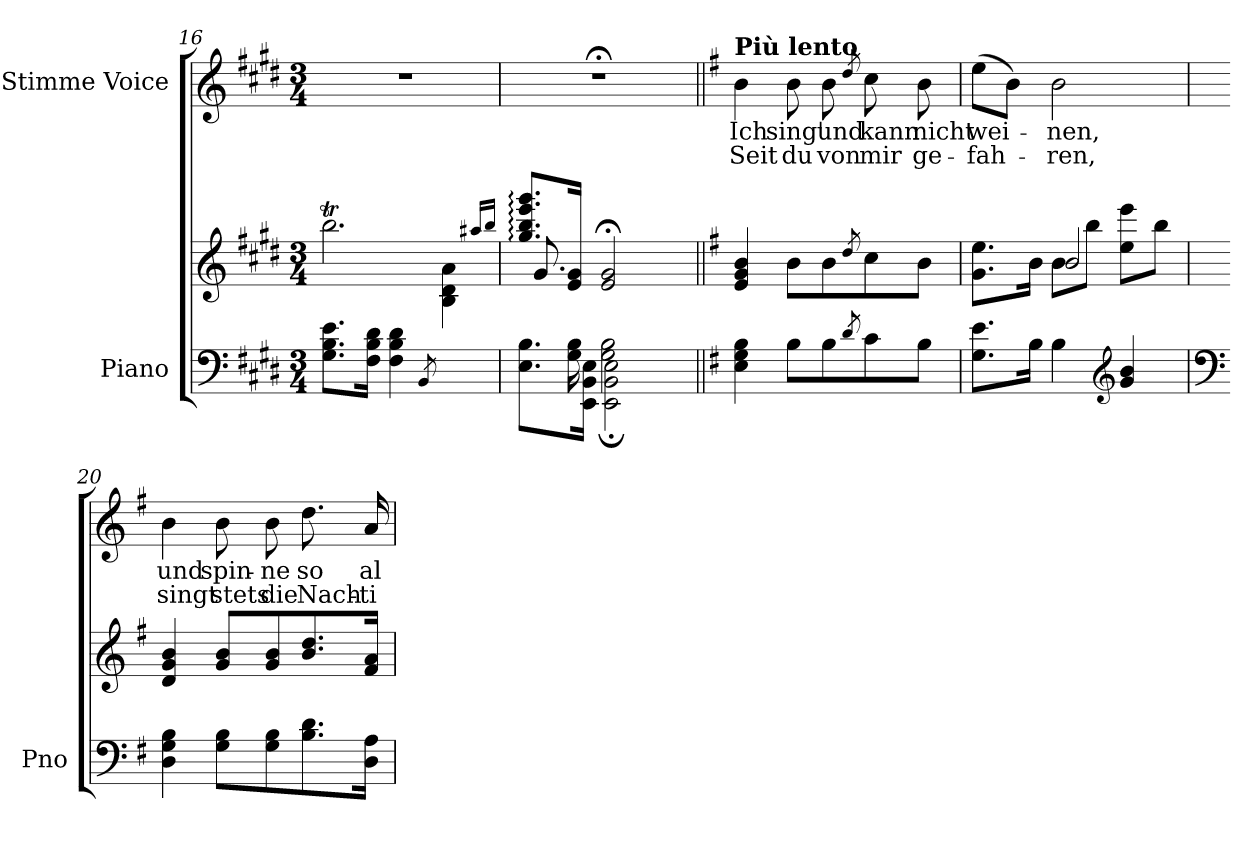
**kern	**kern	**kern	**text	**text
*part2	*part2	*part1	*part1	*part1
*staff3	*staff2	*staff1	*staff1	*staff1
*I"Piano	*	*I"Stimme Voice	*	*
*I'Pno	*	*	*	*
*clefF4	*clefG2	*clefG2	*	*
*k[f#c#g#d#]	*k[f#c#g#d#]	*k[f#c#g#d#]	*	*
*M3/4	*M3/4	*M3/4	*	*
=16	=16	=16	=16	=16
*	*^	*	*	*
8.G#\ 8.B\ 8.e\L	2.bbT\	2ryy	2.r	.	.
16F#\ 16B\ 16d#\Jk	.	.	.	.	.
4F#\ 4B\ 4d#\	.	.	.	.	.
(>8qBB/	.	.	.	.	.
4ryy	.	4B\ 4d#\ 4a\)	.	.	.
.	16qaa#X/LL	.	.	.	.
.	16qbb/JJ	.	.	.	.
=17	=17	=17	=17	=17	=17
*^	*	*	*	*	*
*	*^	*	*	*	*	*
8.ryy	8.ryy	8.E\ 8.B\L	8.gg#/: 8.bb/: 8.eee/: 8.ggg#/:L	8.g#/	2.r;<	.	.
16G#\ 16B\	16ryy	16EE\ 16BB\ 16E\Jk	16e/ 16g#/Jk	2ryy	.	.	.
2G#\ 2B\	2EE\; 2BB\; 2E\;	2ryy	2e/;< 2g#/;<	.	.	.	.
.	.	.	.	16ryy	.	.	.
*v	*v	*v	*	*	*	*	*
*	*v	*v	*	*	*
=18||	=18||	=18||	=18||	=18||
*k[f#]	*k[f#]	*k[f#]	*	*
*	*^	*	*	*
!	!	!	!LO:TX:a:B:t=Più lento	!	!
*	*v	*v	*	*	*
4E\ 4G\ 4B\	4e/ 4g/ 4b/	4b\	Ich	Seit
8B\L	8b\L	8b\	sing'	du
8B\	8b\	8b\	und	von
8qd/	8qdd/	8qdd/	.	.
8c\	8cc\	8cc\	kann	mir
8B\J	8b\J	8b\	nicht	ge-
=19	=19	=19	=19	=19
*	*^	*	*	*
8.G\ 8.e\L	8.g\ 8.ee\L	4ryy	(8ee\L	wei-	-fah-
.	.	.	8b\J)	.	.
16B\Jk	16b\Jk	.	.	.	.
4B\	8b\L	2b/	2b\	-nen,	-ren,
.	8bb\J	.	.	.	.
*clefG2	*	*	*	*	*
4g/ 4b/	8ee\ 8eee\L	.	.	.	.
.	8bb\J	.	.	.	.
*	*v	*v	*	*	*
=20	=20	=20	=20	=20
*clefF4	*	*	*	*
4D\ 4G\ 4B\	4d/ 4g/ 4b/	4b\	und	singt
8G\ 8B\L	8g/ 8b/L	8b\	spin-	stets
8G\ 8B\	8g/ 8b/	8b\	-ne	die
8.B\ 8.d\	8.b/ 8.dd/	8.dd\	so	Nach-
16D\ 16A\Jk	16f#/ 16a/Jk	16a/	al-	-ti-
=	=	=	=	=
*-	*-	*-	*-	*-
